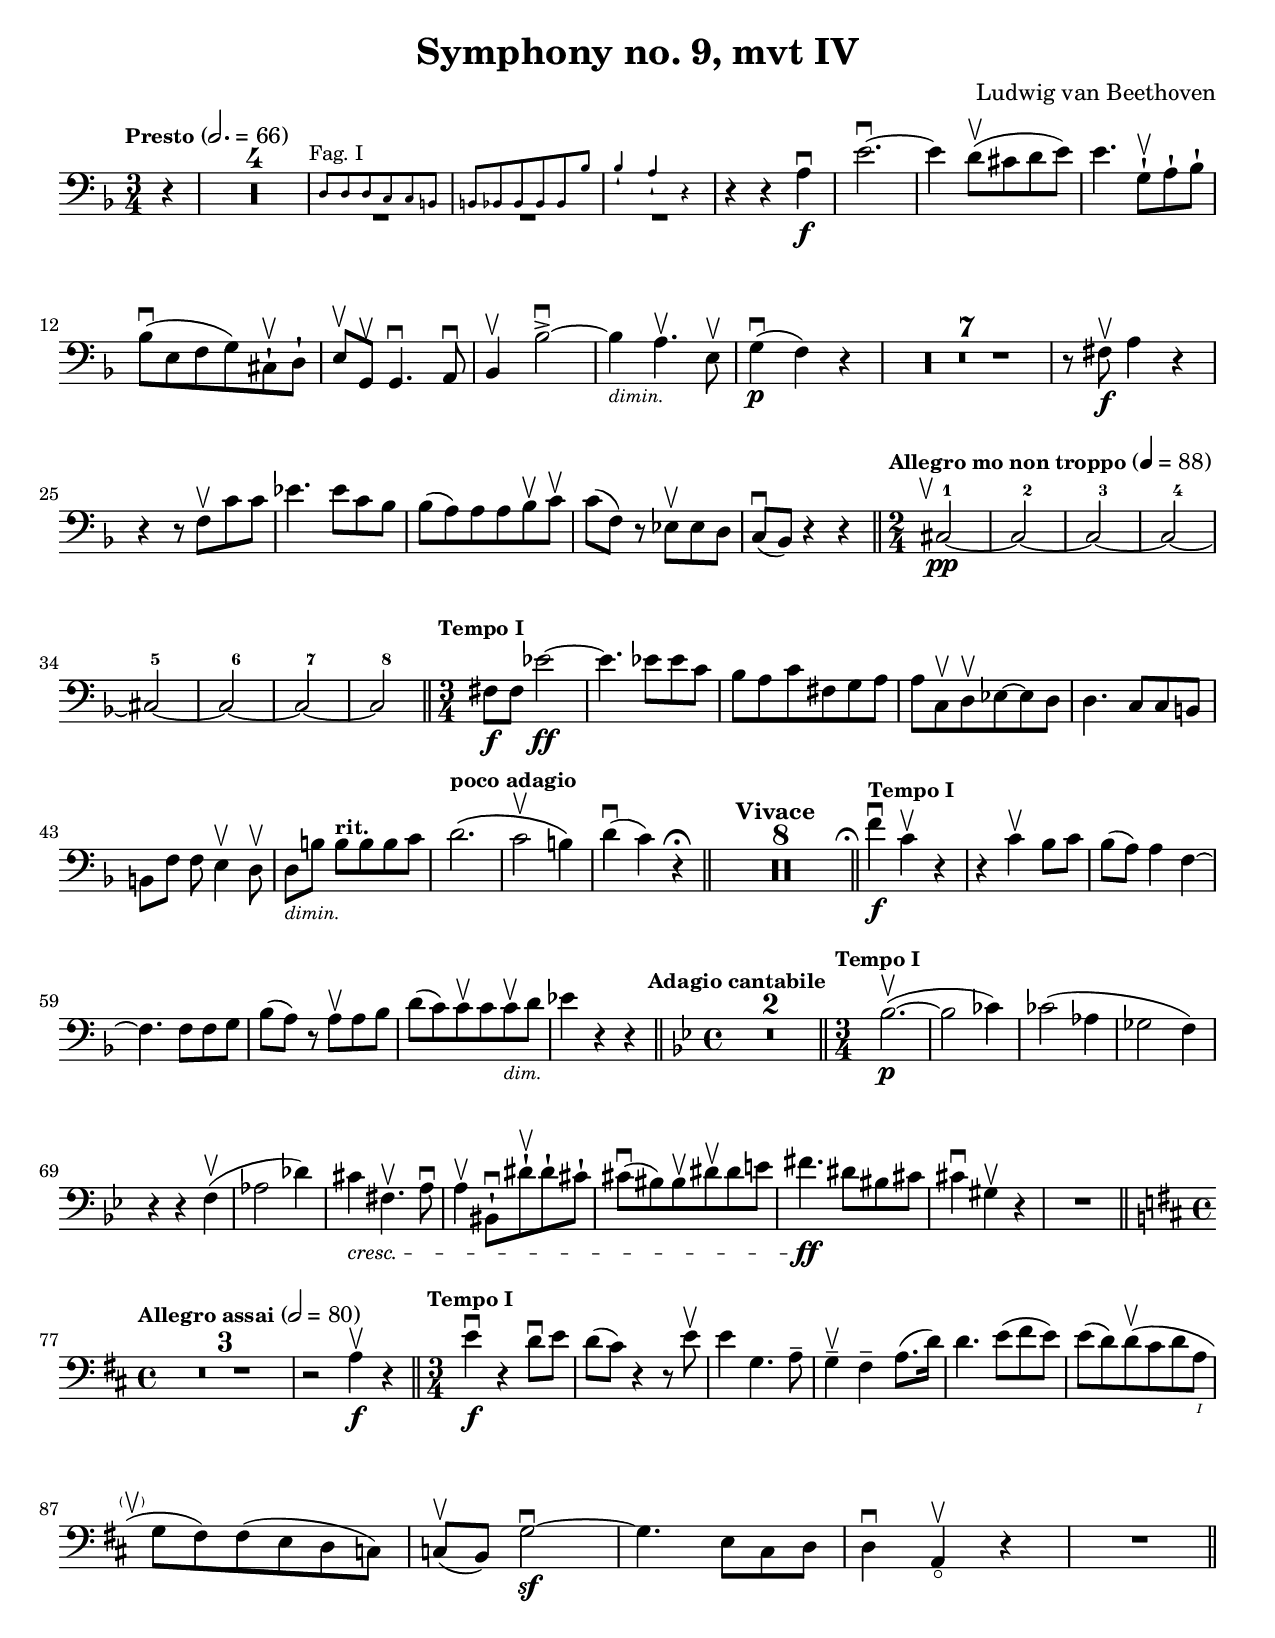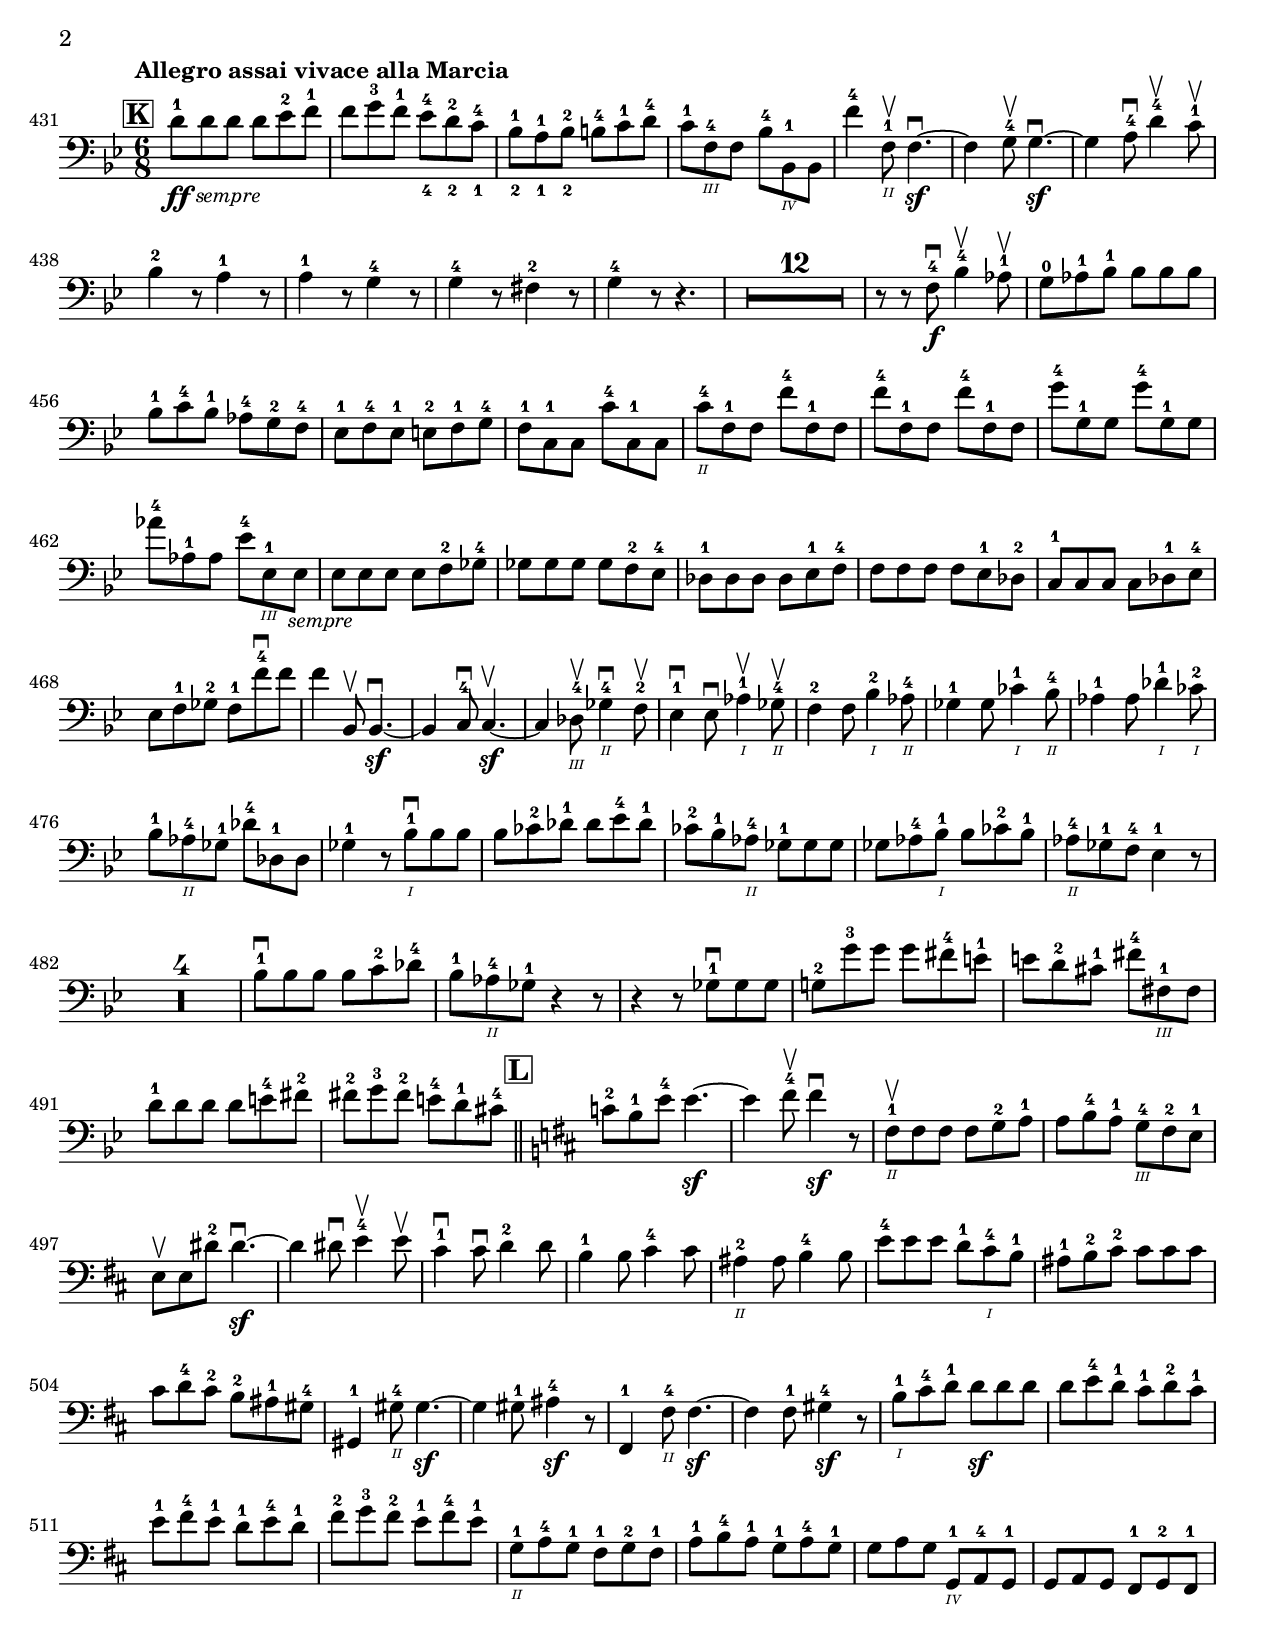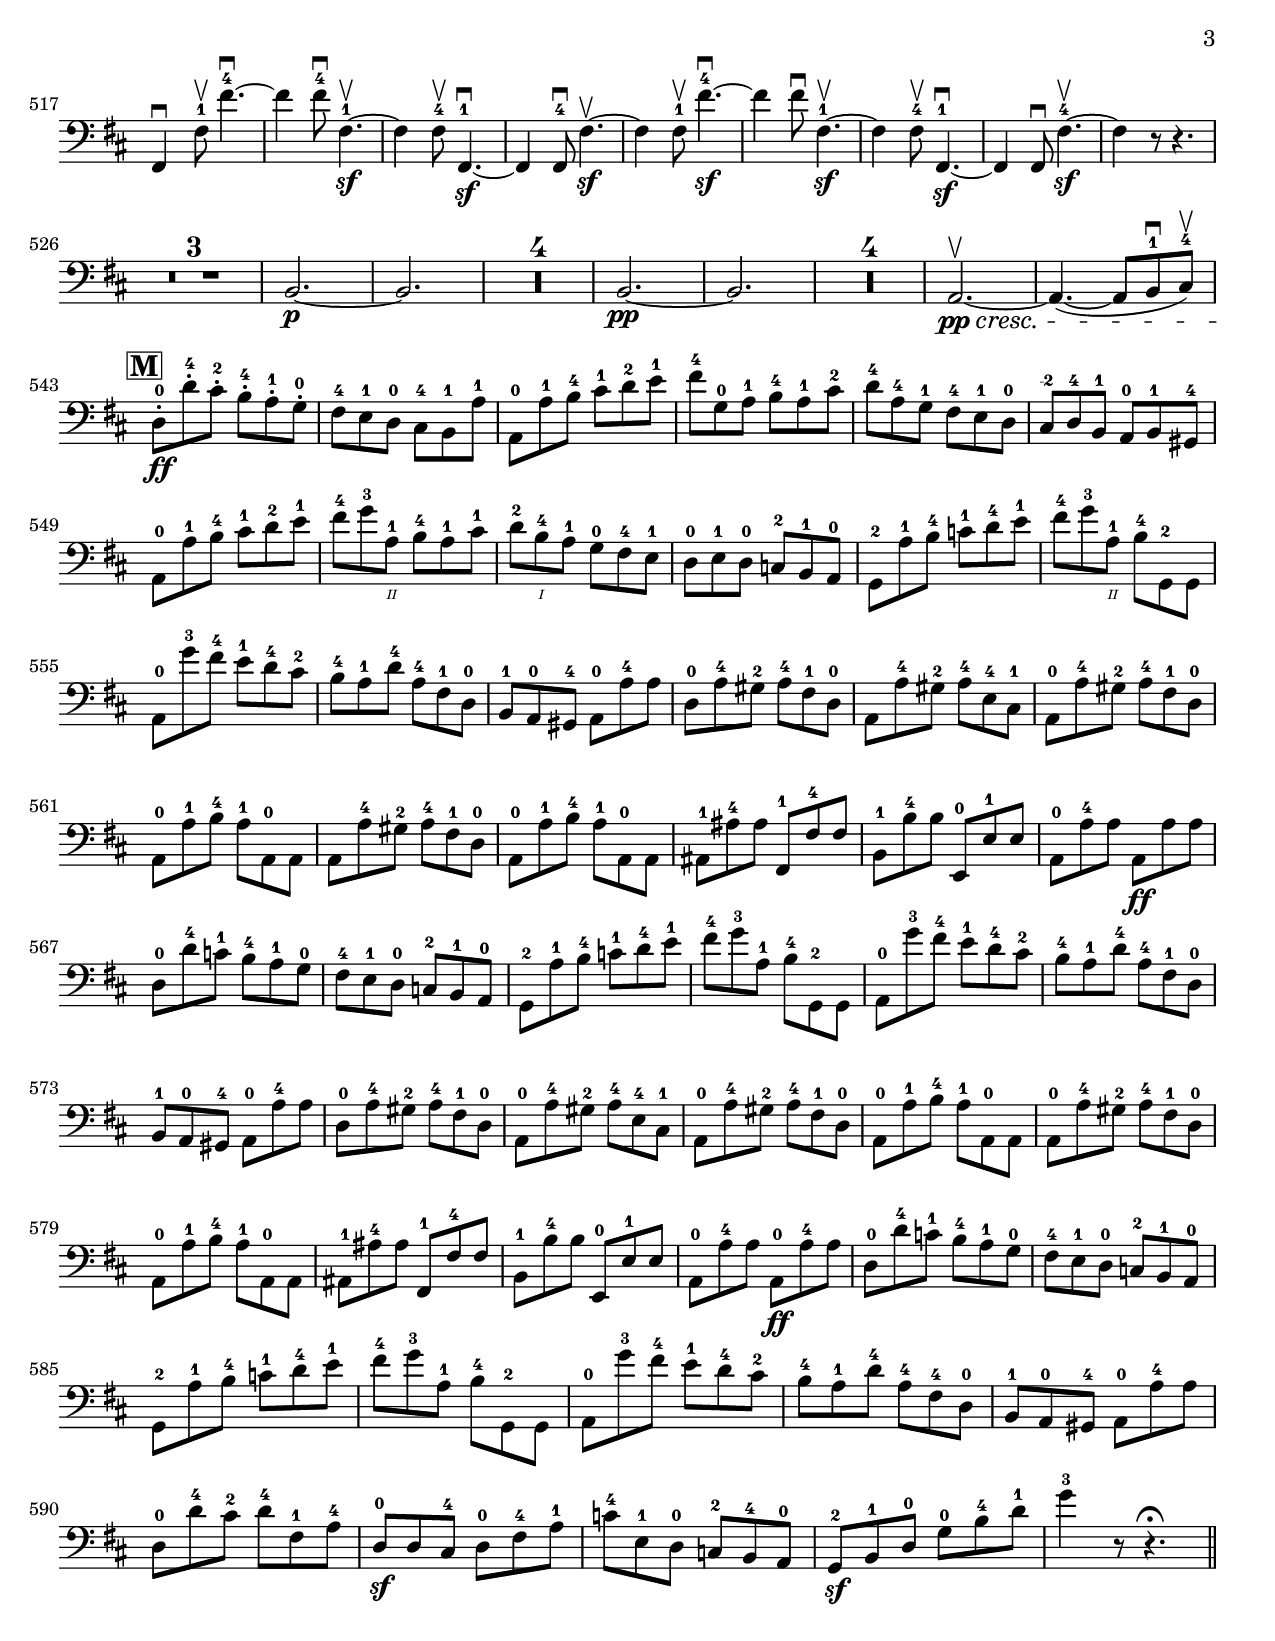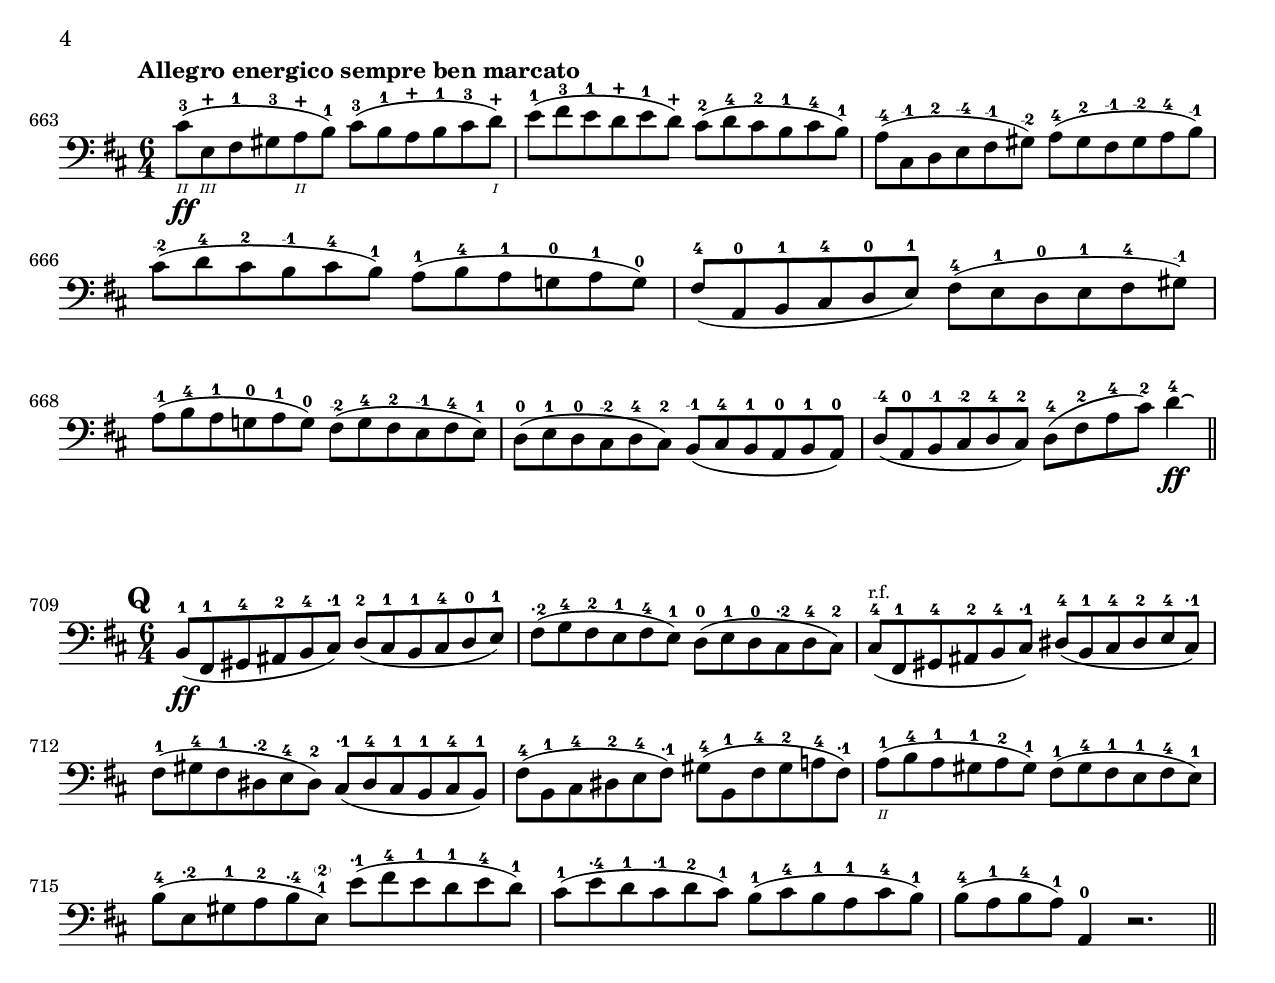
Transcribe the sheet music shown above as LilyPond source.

\version "2.24.3"

plus = \finger \markup \fontsize #6 "+"
% mi = \finger \markup { \fontsize #-4 "•" 1 }
mi = \finger "-1"
mii = \finger "-2"
miv = \finger "-4"
mdi = \finger "·1"
mdii = \finger "·2"
mdiv = \finger "·4"

\header {
  title = "Symphony no. 9, mvt IV"
  composer = "Ludwig van Beethoven"
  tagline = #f
}

\paper {
  #(set-paper-size "letter")
}

recit = \relative {
  \time 3/4
  \key d \minor
  \clef bass
  \tempo \markup { \small Presto } 2. = 66
  \romanStringNumbers
  \set stringNumberOrientations = #'(down)
  \set Score.rehearsalMarkFormatter = #format-mark-box-alphabet
  \partial 4 r4
  | \compressMMRests R2.*4

  |<<
    { \repeat unfold 3 { \tweak Y-offset -3 R2. } }
    \new CueVoice {
      \textMark \markup { \small "Fag. I" }
      | d8 8 8 c c b
      | \stemUp b8 bes 8 8 8 8 bes'8
      | bes4-! a-! r4 \stemNeutral
    }
  >>
  | r4 r4 a4\f\downbow
  | e'2.~\downbow
  | e4 d8\upbow (cis d e)
  | e4. g,8-!\upbow a-! bes-! \break

  | bes8\downbow (e, f g) cis,-!\upbow d-!
  | e8\upbow g,\upbow g4.\downbow a8\downbow
  | bes4\upbow bes'2~\accent\downbow
  | bes4_\markup { \tiny \italic "dimin." } a4.\upbow e8\upbow
  | g4\p\downbow (f) r
  | \compressMMRests { R2.*7 }
  | r8 fis\f\upbow a4 r \break

  | r4 r8 f8\upbow c'8 8
  | ees4. 8 c bes
  | bes8 (a) 8 8 bes\upbow c\upbow
  | c8 (f,) r ees\upbow 8 d
  | c8\downbow (bes) r4 r
  \bar "||" \time 2/4 \tempo \markup { \small "Allegro mo non troppo" } 4 = 88 \startMeasureCount cis2~\pp\tweak X-offset -1 \upbow
  | \repeat unfold 3 { cis2~ } \break
  | \repeat unfold 3 { cis2~ }
  | cis2 \stopMeasureCount
  \bar "||" \time 3/4 \tempo \markup { \small "Tempo I" } fis8\f 8 ees'2~\ff
  | ees4. 8 8 c
  | bes8 a c fis, g a
  | a8 c,\upbow d\upbow ees8~8 d
  | d4. c8 c b \break

  | b8 [f'8] f e4\upbow d8\upbow
  | d8_\markup { \tiny \italic "dimin." } [b'8] 8^\markup { \small \bold "rit."} [8 8 c]
  | d2.^\markup { \small \bold "poco adagio" } \(
  | c2\upbow b4\)
  | d4\downbow (c) r4\fermata
  \bar "||" \tempo "Vivace" \compressMMRests { R2.*8 }
  \bar "||" \tweak X-offset -0.4 \textMark \markup { \smaller \smaller \musicglyph #"scripts.ufermata" } \tempo \markup { \small "Tempo I" } f4\f\downbow c\upbow r
  | r4 c\upbow bes8 c
  | bes8 (a) a4 f4~\break

  | f4. f8 8 g
  | bes8 (a) r a\upbow a bes
  | d8 (c) c8\upbow 8 8\upbow_\markup {\tiny \italic "dim." } d
  | ees4 r r
  \bar "||" \time 4/4 \key g \minor \tweak X-offset -0.7 \textMark \markup { \small \bold "Adagio cantabile" } \compressMMRests {R1*2}
  \bar "||" \time 3/4 \tempo \markup { \small "Tempo I" } bes2.~\p\upbow (
  | bes2 ces4)
  | ces2 (aes4
  | ges2 f4) \break

  | r4 r f\upbow (
  | aes2 des4)
  | cis4 \tweak font-size -1 \cresc fis,4.\upbow a8\downbow
  | a4\upbow bis,8-!\downbow dis'8-!\upbow dis-! cis-!
  | cis8\downbow (bis) bis\upbow dis\upbow dis e
  | fis4.\ff dis8 bis cis
  | cis4\downbow gis\upbow r
  | R2. \break

  \bar "||" \key d \major \time 4/4 \tempo \markup { \small "Allegro assai" } 2=80 \compressMMRests R1*3
  | r2 a4\f\upbow r4
  \bar "||" \time 3/4 \tempo \markup { \small "Tempo I" } e'4\f\downbow r4 d8\downbow e
  | d8 (cis) r4 r8 e8\upbow
  | e4 g,4. a8 \tenuto
  | g4\tenuto\upbow fis\tenuto a8. (d16)
  | d4. e8 (fis e)
  | e8 (d) d\upbow (cis d a\1 \break

  | g8\tweak X-offset -2 \parenthesize\upbow fis) fis (e d c)
  | c8\upbow (b) g'2~\sf\downbow
  | g4. e8 cis d
  | d4\downbow a\upbow_\flageolet r4
  | R2.
  \bar "||" \pageBreak
}

letterK = \relative {
  \time 6/8
  \key g \minor
  \clef bass
  \tempo "Allegro assai vivace alla Marcia"
  \romanStringNumbers
  \set stringNumberOrientations = #'(down)
  \set Score.currentBarNumber = 431
  \set Score.rehearsalMarkFormatter = #format-mark-box-alphabet
  \mark 11
  d'8\ff-1 \tweak direction #DOWN \textMark \markup { \small \italic "sempre" } 8 8 8 ees-2 f-1
  | f8 g-3 f-1 ees-4_4 d-2_2 c-4_1
  | bes8-1_2 a-1_1 bes-2_2 b-4 c-1 d-4
  | c8-1 f,\3-4 8 bes-4 bes,\4-1 8
  | f''4-4 f,8\2-1\upbow f4.~\sf\downbow
  | f4 g8-4\upbow g4.~\sf\downbow
  | g4 a8-4\downbow d4-4\upbow c8-1\upbow \break

  | bes4-2 r8 a4-1 r8
  | a4-1 r8 g4-4 r8
  | g4-4 r8 fis4-2 r8
  | g4-4 r8 r4.
  | \compressMMRests R2.*12
  | r8 r f\f-4\downbow bes4-4\upbow aes8-1\upbow
  | g8-0 aes-1 bes-1 8 8 8 \break

  | bes8-1 c-4 bes-1 aes-4 g-2 f-4
  | ees8-1 f-4 ees-1 e-2 f-1 g-4
  | f8-1 c-1 8 c'-4 c,-1 8
  | c'8\2-4 f,-1 8 f'-4 f,-1 8
  | \repeat unfold 2 { f'-4 f,-1 8 }
  | g'8-4 g,-1 8 g'8-4 g,-1 8 \break

  | aes'8-4 aes,-1 8 ees'-4 ees,\3-1 \tweak direction #DOWN \textMark \markup { \small \italic "sempre" } 8
  | ees8 8 8 8 f-2 ges-4
  | ges8 8 8 8 f-2 ees-4
  | des8-1 8 8 8 ees-1 f-4
  | f8 8 8 8 ees-1 des-2
  | c8-1 8 8 8 des-1 ees-4 \break

  | ees8 f-1 ges-2 f-1 f'-4\downbow 8
  | f4 bes,,8\upbow bes4.~\sf\downbow
  | bes4 c8-4\downbow c4.~\sf\upbow
  | c4 des8\3-4\upbow ges4\2-4\downbow f8-2\upbow
  | ees4-1\downbow 8\downbow aes4\1-1\upbow ges8\2-4\upbow
  | f4-2 8 bes4\1-2 aes8\2-4
  | ges4-1 8 ces4\1-1 bes8\2-4
  | aes4-1 8 des4\1-1 ces8\1-2 \break

  | bes8-1 aes\2-4 ges-1 des'-4 des,-1 8
  | ges4-1 r8 bes8\1-1\downbow 8 8
  | bes8 ces-2 des-1 8 ees-4 des-1
  | ces8-2 bes-1 aes\2-4 ges-1 8 8
  | ges8 aes-4 bes\1-1 8 ces-2 bes-1
  | aes8\2-4 ges-1 f-4 ees4-1 r8 \break

  | \compressMMRests R2.*4
  | bes'8-1\downbow 8 8 8 c-2 des-4
  | bes8-1 aes\2-4 ges-1 r4 r8
  | r4 r8 ges8-1\downbow 8 8
  | g!8-2 g'-3 8 8 fis-4 e-1
  | e8 d-2 cis-1 fis-4 fis,\3-1 8 \break

  | d'8-1 8 8 8 e-4 fis-2
  | fis8-2 g-3 fis-2 e-4 d-1 cis-4
  \bar "||" \mark \default \key d \major c8-2 b-1 e-4 4.~\sf
  | e4 fis8-4\upbow fis4\sf\downbow r8
  | fis,8\2-1\upbow 8 8 8 g-2 a-1
  | a8 b-4 a-1 g\3-4 fis-2 e-1 \break

  | e8\upbow 8 dis'-2 4.~\sf\downbow
  | dis4 8\downbow e4-4\upbow 8\upbow
  | cis4-1\downbow 8\downbow d4-2 8
  | b4-1 8 cis4-4 8
  | ais4\2-2 8 b4-4 8
  | e8-4 8 8 d-1 cis\1-4 b-1
  | ais8-1 b-2 cis-2 8 8 8 \break

  | cis8 d-4 cis-2 b-2 ais-1 gis-4
  | gis,4-1 gis'8\2-4 4.~\sf
  | gis4 8-1 ais4-4\sf r8
  | fis,4-1 fis'8\2-4 4.~\sf
  | fis4 8-1 gis4\sf-4 r8
  | b8\1-1 cis-4 d-1 8\sf 8 8
  | d8 e-4 d-1 cis-1 d-2 cis-1 \break

  | e8-1 fis-4 e-1 d-1 e-4 d-1
  | fis8-2 g-3 fis-2 e-1 fis-4 e-1
  | g,8\2-1 a-4 g-1 fis-1 g-2 fis-1
  | a8-1 b-4 a-1 g-1 a-4 g-1
  | g8 a g g,\4-1 a-4 g-1
  | g8 a g fis-1 g-2 fis-1 \break

  | fis4\downbow fis'8-1\upbow fis'4.~-4\downbow
  | fis4 8-4\downbow fis,4.~\sf-1\upbow
  | fis4 8-4\upbow fis,4.~\sf-1\downbow
  | fis4 fis8-4\downbow fis'4.~\sf\upbow
  | fis4 8-1\upbow fis'4.~\sf-4\downbow
  | fis4 8\downbow fis,4.~\sf-1\upbow
  | fis4 8-4\upbow fis,4.~\sf-1\downbow
  | fis4 8\downbow fis'4.~\sf-4\upbow
  | fis4 r8 r4. \break

  | \compressMMRests R2.*3
  | b,2.~\p
  | b2.
  | \compressMMRests R2.*4
  | b2.~\pp
  | b2.
  | \compressMMRests R2.*4
  | a2.~\pp_\cresc\upbow
  | a4.~(a8 b-1\downbow cis-4\upbow) \break

  | \mark \default d8\ff-.-0 d'-.-4 cis-.-2 b-.-4 a-.-1 g-.-0
  | fis8-4 e-1 d-0 cis-4 b-1 a'-1
  | a,8-0 a'-1 b-4 cis-1 d-2 e-1
  | fis8-4 g,-0 a-1 b-4 a-1 cis-2
  | d8-4 a-4 g-1 fis-4 e-1 d-0
  | cis8-\mii d-4 b-1 a-0 b-1 gis-4 \break

  | a8-0 a'-1 b-4 cis-1 d-2 e-1
  | fis8-4 g-3 a,\2-1 b-4 a-1 cis-1
  | d8-2 b\1-4 a-1 g-0 fis-4 e-1
  | d8-0 e-1 d-0 c-2 b-1 a-0
  | g8-2 a'-1 b-4 c-1 d-4 e-1
  | fis-4 g-3 a,\2-1 b-4 g,-2 8 \break

  | a8-0 g''-3 fis-4 e-1 d-4 cis-2
  | b8-4 a-1 d-4 a-4 fis-1 d-0
  | b8-1 a-0 gis-4 a-0 a'-4 8
  | d,8-0 a'-4 gis-2 a-4 fis-1 d-0
  | a8 a'-4 gis-2 a-4 e-4 cis-1
  | a8-0 a'-4 gis-2 a-4 fis-1 d-0 \break

  | a8-0 a'-1 b-4 a-1 a,-0 8
  | a8 a'-4 gis-2 a-4 fis-1 d-0
  | a8-0 a'-1 b-4 a-1 a,-0 8
  | ais8-1 ais'-4 8 fis,-1 fis'-4 8
  | b,8-1 b'-4 8 e,,-0 e'-1 8
  | a,8-0 a'-4 a a,\ff a' a  \break

  | d,8-0 d'-4 c-1 b-4 a-1 g-0
  | fis8-4 e-1 d-0 c-2 b-1 a-0
  | g8-2 a'-1 b-4 c-1 d-4 e-1
  | fis8-4 g-3 a,-1 b-4 g,-2 g
  | a8-0 g''-3 fis-4 e-1 d-4 cis-2
  | b-4 a-1 d-4 a-4 fis-1 d-0 \break

  | b8-1 a-0 gis-4 a-0 a'-4 8
  | d,8-0 a'-4 gis-2 a-4 fis-1 d-0
  | a8-0 a'-4 gis-2 a-4 e-4 cis-1
  | a8-0 a'-4 gis-2 a-4 fis-1 d-0
  | a8-0 a'-1 b-4 a-1 a,-0 8
  | a8-0 a'-4 gis-2 a-4 fis-1 d-0 \break

  | a8-0 a'-1 b-4 a-1 a,-0 8
  | ais8-1 ais'-4 8 fis,-1 fis'-4 8
  | b,8-1 b'-4 8 e,,-0 e'-1 8
  | a,8-0 a'-4 8 a,\ff-0 a'-4 8
  | d,8-0 d'-4 c-1 b-4 a-1 g-0
  | fis8-4 e-1 d-0 c-2 b-1 a-0 \break

  | g8-2 a'-1 b-4 c-1 d-4 e-1
  | fis8-4 g-3 a,-1 b-4 g,-2 8
  | a8-0 g''-3 fis-4 e-1 d-4 cis-2
  | b8-4 a-1 d-4 a-4 fis-4 d-0
  | b8-1 a-0 gis-4 a-0 a'-4 8 \break

  | d,8-0 d'-4 cis-2 d-4 fis,-1 a-4
  | d,\sf-0 8 cis-4 d-0 fis-4 a-1
  | c8-4 e,-1 d-0 c-2 b-4 a-0
  | g8\sf-2 b-1 d-0 g-0 b-4 d-1
  | g4-3 r8 r4.\fermata
  \bar "||"
}

excerptI = \relative {
  \time 6/4
  \key d \major
  \clef bass
  \tempo "Allegro energico sempre ben marcato"
  \romanStringNumbers
  \set stringNumberOrientations = #'(down)
  \override Fingering.avoid-slur = #'outside
  \set Score.currentBarNumber = 663
  cis'8-3\2\ff (e,-\plus\3 fis-1 gis-3 a-\plus\2 b-1) cis-3 (b-1 a-\plus b-1 cis-3 d-\plus\1)
  | e8-1 (fis-3 e-1 d-\plus e-1 d-\plus) cis-2 (d-4 cis-2 b-1 cis-4 b-1)
  | a8-\miv (cis,-\mi d-2 e-\miv fis-\mi gis-\mii) a-4 (gis-2 fis-\mi gis-\mii a-4 b-\mi) \break
  | cis8-\mii (d-4 cis-2 b-\mi cis-4 b-1) a-1 (b-4 a-1 g!-0 a-1 g-0)
  | fis8-4 (a,-0 b-1 cis-4 d-0 e-1) fis-4 (e-1 d-0 e-1 fis-4 gis-\mi) \break
  | a8-\mi (b-4 a-1 g!-0 a-1 g-0) fis-\mii (g-4 fis-2 e-\mi fis-4 e-1)
  | d8-0 (e-1 d-0 cis-\mii d-4 cis-2) b-\mi (cis-4 b-1 a-0 b-1 a-0)
  | d-\miv (a-0 b-\mi cis-\mii d-4 cis-2) d-4 (fis-2 a-4 cis-2) d4-4\ff \laissezVibrer
  \bar "||"
}

excerptIIalt = \relative {
  \time 6/4
  \key d \major
  \clef bass
  \romanStringNumbers
  \set stringNumberOrientations = #'(down)
  \override Fingering.avoid-slur = #'outside
  \set Score.currentBarNumber = 709
  \mark 16
  b,8\ff (fis gis ais b cis) d (cis b cis d e)
  | fis8 (g fis e fis e) d (e d cis d cis)
  | cis8 (fis, gis ais b cis) dis (b cis dis e cis) \break
  | fis8 (gis fis dis e dis) cis (dis cis b cis b)
  | fis'8 (b,\3 cis dis-2 e-4 fis-1) gis-3 (b,-\plus\4 fis'-1 gis-3 a!-\plus\flageolet fis-1)
  | a8-\plus\flageolet (b-1 a-\plus\flageolet gis-2\4 a-3 gis-2) fis-1 (gis-3 fis-1 e-\plus\flageolet fis-1 e-\plus\flageolet)
  | b'8-1\3 (e,-\plus\flageolet\4 gis-3 a-\plus\flageolet\3 b-1 e,-\plus\flageolet\4) e'-1\2 (fis-3 e-1 d-\plus\flageolet e-1 d-\plus\flageolet)
  | cis8-\plus (e-3 d-1 cis-\plus d-1 cis-\plus) b-1 (cis-3 b-1 a-\plus cis-3 b-1)
  | b8-1 (a-\plus b-1 a-\plus) a,4-0 r2.
  \bar "||"
}

excerptII = \relative {
  \time 6/4
  \key d \major
  \clef bass
  \romanStringNumbers
  \set stringNumberOrientations = #'(down)
  \override Fingering.avoid-slur = #'outside
  \set Score.currentBarNumber = 709
  \mark 16
  b,8\ff-1 (fis-1 gis-4 ais-2 b-4 cis-\mdi) d-2 (cis-1 b-1 cis-4 d-0 e-1)
  | fis8-\mdii (g-4 fis-2 e-1 fis-4 e-1) d-0 (e-1 d-0 cis-\mdii d-4 cis-2)
  | cis8-4^\markup { \tiny "r.f." } (fis,-1 gis-4 ais-2 b-4 cis-\mdi) dis-4 (b-1 cis-4 dis-2 e-4 cis-\mdi) \break
  | fis8-1 (gis-4 fis-1 dis-\mdii e-4 dis-2) cis-\mdi (dis-4 cis-1 b-1 cis-4 b-1)
  | fis'8-4 (b,-1 cis-4 dis-2 e-4 fis-\mdi) gis-4 (b,-1 fis'-4 gis-2 a!-4 fis-\mdi)
  | a8\2-1 (b-4 a-1 gis-1 a-2 gis-1) fis-1 (gis-4 fis-1 e-1 fis-4 e-1)
  | b'8-4 (e,-\mdii gis-1 a-2 b-\mdiv e,-1\parenthesize -2) e'-\mdi (fis-4 e-1 d-1 e-4 d-1)
  | cis8-1 (e-\mdiv d-1 cis-\mdi d-2 cis-1) b-1 (cis-4 b-1 a-1 cis-4 b-1)
  | b8-4 (a-1 b-4 a-1) a,4-0 r2.
  \bar "||"
}

\book {
  \score {
    \layout {
      \context {
        \Staff
        \override MeasureCounter.font-size = -5
        \consists Measure_counter_engraver
      }
      indent = 0.0
    }
    \recit
  }

  \markup {
    "
    "
  }

  \score {
    \layout {
      indent = 0.0
    }
    \letterK
  }

  \markup {
    "
    "
  }

  \score {
    \layout {
      indent = 0.0
    }
    \excerptI
  }

  \markup {
    "
    "
  }

  \score {
    \layout {
      indent = 0.0
    }
    \excerptII
  }

}
